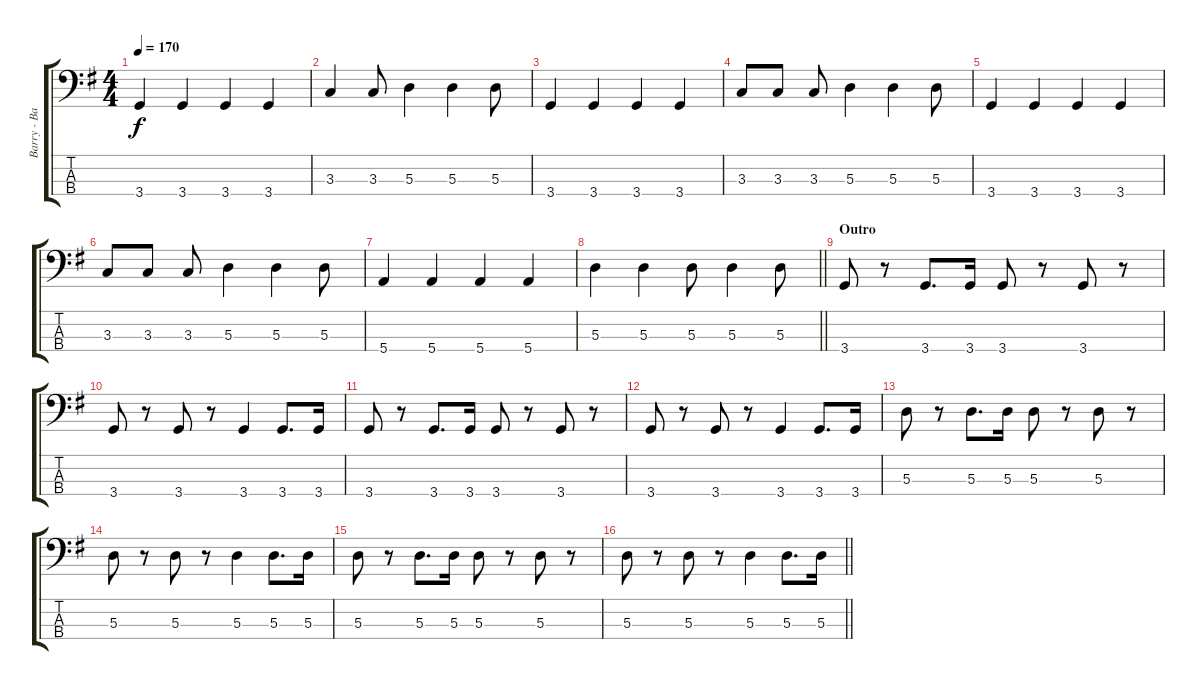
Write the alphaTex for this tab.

\track ("Barry - Bass" "Barry - Ba") {instrument electricbasspick}
\staff {score tabs}
\tuning (G2 D2 A1 E1) {hide}
\ts (4 4)
\tempo 170
\clef f4
\ks g
3.4.4{dy f} 3.4.4 3.4.4 3.4.4 |
3.3.4 3.3.8 5.3.4 5.3.4 5.3.8 |
3.4.4 3.4.4 3.4.4 3.4.4 |
3.3.8 3.3.8 3.3.8 5.3.4 5.3.4 5.3.8 |
3.4.4 3.4.4 3.4.4 3.4.4 |
3.3.8 3.3.8 3.3.8 5.3.4 5.3.4 5.3.8 |
5.4.4 5.4.4 5.4.4 5.4.4 |
\barLineRight lightlight
5.3.4 5.3.4 5.3.8 5.3.4 5.3.8 |
\section ("" "Outro")
3.4.8 r.8 3.4.8{d} 3.4.16 3.4.8 r.8 3.4.8 r.8 |
3.4.8 r.8 3.4.8 r.8 3.4.4 3.4.8{d} 3.4.16 |
3.4.8 r.8 3.4.8{d} 3.4.16 3.4.8 r.8 3.4.8 r.8 |
3.4.8 r.8 3.4.8 r.8 3.4.4 3.4.8{d} 3.4.16 |
5.3.8 r.8 5.3.8{d} 5.3.16 5.3.8 r.8 5.3.8 r.8 |
5.3.8 r.8 5.3.8 r.8 5.3.4 5.3.8{d} 5.3.16 |
5.3.8 r.8 5.3.8{d} 5.3.16 5.3.8 r.8 5.3.8 r.8 |
\barLineRight lightlight
5.3.8 r.8 5.3.8 r.8 5.3.4 5.3.8{d} 5.3.16
